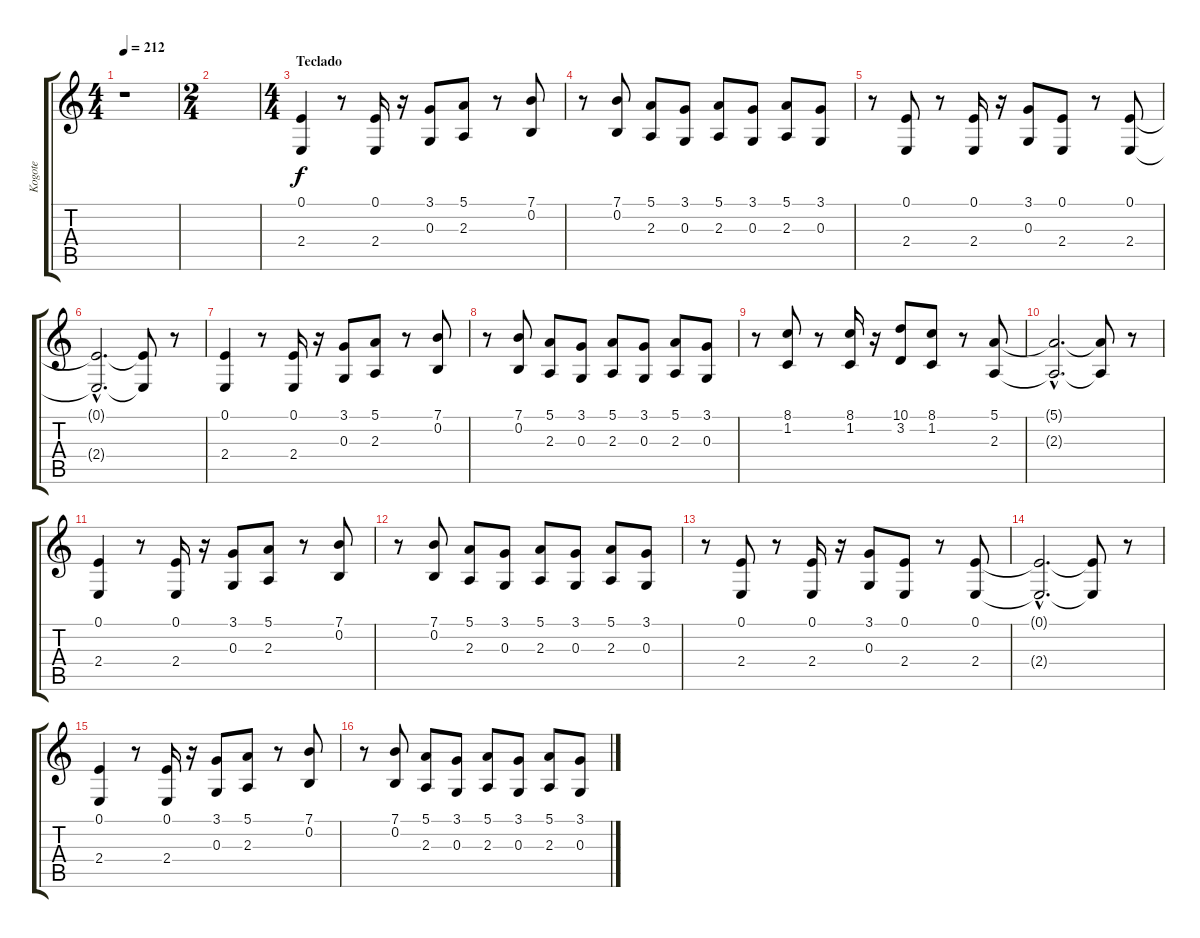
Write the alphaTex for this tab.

\track ("Kogote" "Kogote") {instrument brasssection}
\staff {score tabs}
\tuning (E4 B3 G3 D3 A2 E2) {hide}
\ts (4 4)
\tempo 212
\clef g2
\ks c
r.1{dy f} |
\ts (2 4)
|
\ts (4 4)
\section ("" "Teclado")
(0.1 2.4).4 r.8 (0.1 2.4).16 r.16 (3.1 0.3).8 (5.1 2.3).8 r.8 (7.1 0.2).8 |
r.8 (7.1 0.2).8 (5.1 2.3).8 (3.1 0.3).8 (5.1 2.3).8 (3.1 0.3).8 (5.1 2.3).8 (3.1 0.3).8 |
r.8 (0.1 2.4).8 r.8 (0.1 2.4).16 r.16 (3.1 0.3).8 (0.1 2.4).8 r.8 (0.1 2.4).8 |
(0.1{hac t} 2.4{hac t}).2{d} (0.1{t} 2.4{t}).8 r.8 |
(0.1 2.4).4 r.8 (0.1 2.4).16 r.16 (3.1 0.3).8 (5.1 2.3).8 r.8 (7.1 0.2).8 |
r.8 (7.1 0.2).8 (5.1 2.3).8 (3.1 0.3).8 (5.1 2.3).8 (3.1 0.3).8 (5.1 2.3).8 (3.1 0.3).8 |
r.8 (8.1 1.2).8 r.8 (8.1 1.2).16 r.16 (10.1 3.2).8 (8.1 1.2).8 r.8 (5.1 2.3).8 |
(5.1{hac t} 2.3{hac t}).2{d} (5.1{t} 2.3{t}).8 r.8 |
(0.1 2.4).4 r.8 (0.1 2.4).16 r.16 (3.1 0.3).8 (5.1 2.3).8 r.8 (7.1 0.2).8 |
r.8 (7.1 0.2).8 (5.1 2.3).8 (3.1 0.3).8 (5.1 2.3).8 (3.1 0.3).8 (5.1 2.3).8 (3.1 0.3).8 |
r.8 (0.1 2.4).8 r.8 (0.1 2.4).16 r.16 (3.1 0.3).8 (0.1 2.4).8 r.8 (0.1 2.4).8 |
(0.1{hac t} 2.4{hac t}).2{d} (0.1{t} 2.4{t}).8 r.8 |
(0.1 2.4).4 r.8 (0.1 2.4).16 r.16 (3.1 0.3).8 (5.1 2.3).8 r.8 (7.1 0.2).8 |
r.8 (7.1 0.2).8 (5.1 2.3).8 (3.1 0.3).8 (5.1 2.3).8 (3.1 0.3).8 (5.1 2.3).8 (3.1 0.3).8
